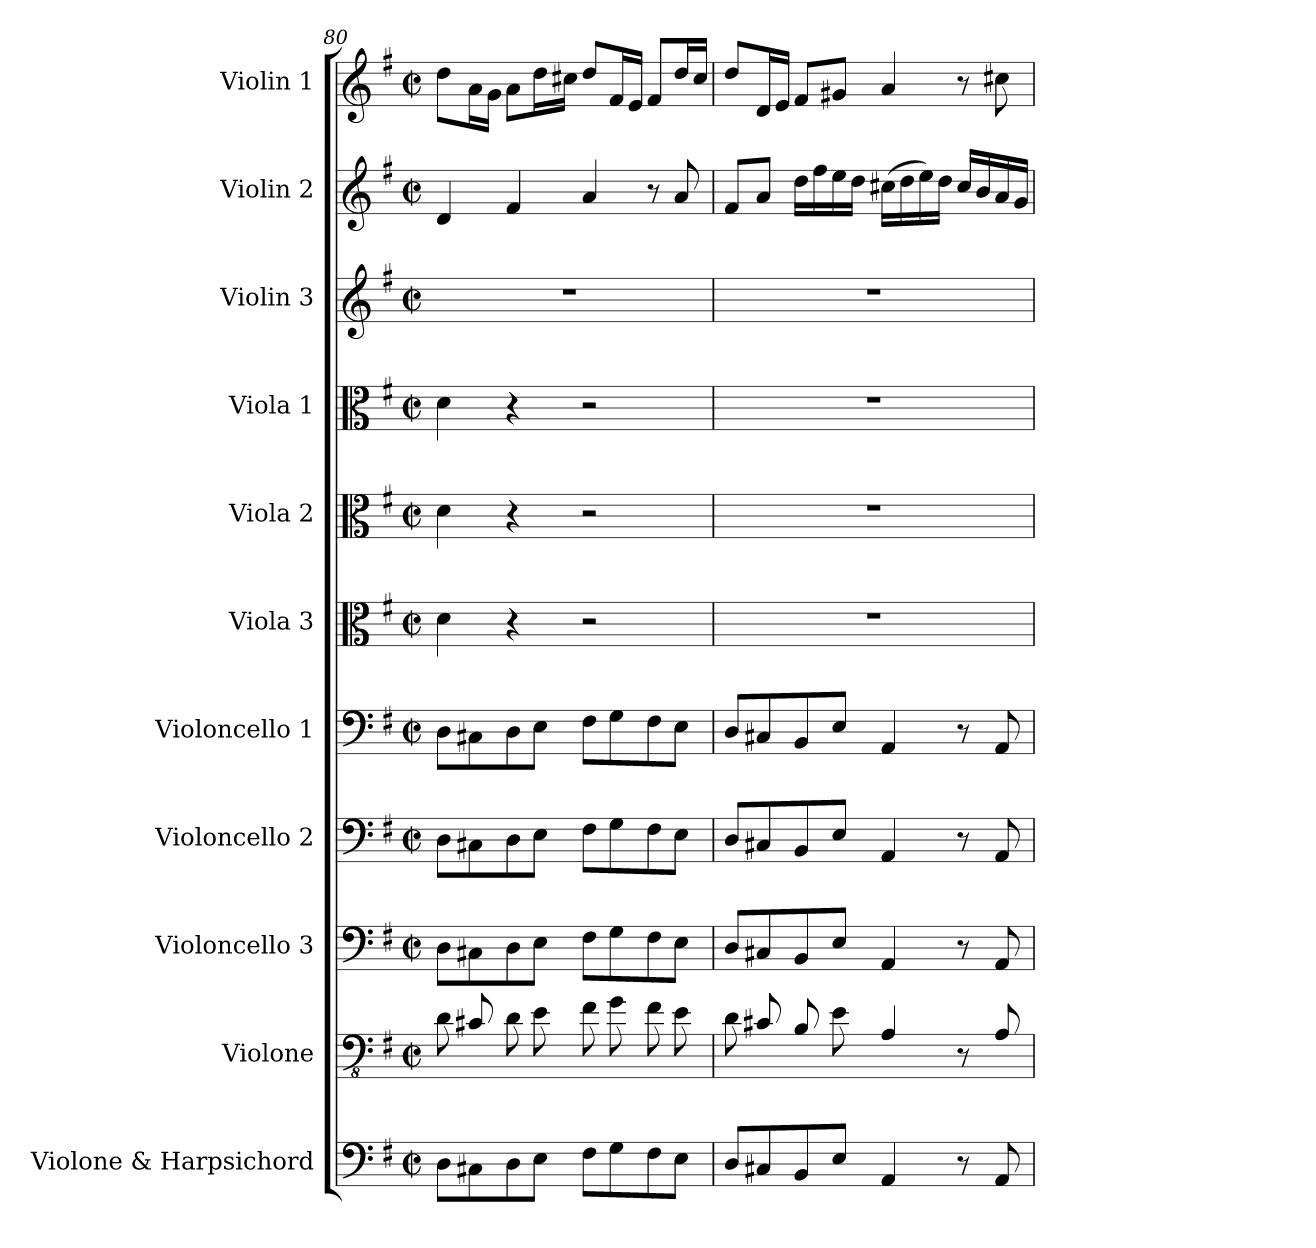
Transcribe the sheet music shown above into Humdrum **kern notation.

**kern	**kern	**kern	**kern	**kern	**kern	**kern	**kern	**kern	**kern	**kern
*part11	*part10	*part9	*part8	*part7	*part6	*part5	*part4	*part3	*part2	*part1
*staff11	*staff10	*staff9	*staff8	*staff7	*staff6	*staff5	*staff4	*staff3	*staff2	*staff1
*I"Violone &amp; Harpsichord	*I"Violone	*I"Violoncello 3	*I"Violoncello 2	*I"Violoncello 1	*I"Viola 3	*I"Viola 2	*I"Viola 1	*I"Violin 3	*I"Violin 2	*I"Violin 1
*I'Vne. &amp; Hch.	*I'Vne.	*I'Vc. 3	*I'Vc. 2	*I'Vc. 1	*I'Vla. 3	*I'Vla. 2	*I'Vla. 1	*I'Vln. 3	*I'Vln. 2	*I'Vln. 1
*clefF4	*clefFv4	*clefF4	*clefF4	*clefF4	*clefC3	*clefC3	*clefC3	*clefG2	*clefG2	*clefG2
*	*ITrd7c12	*	*	*	*	*	*	*	*	*
*k[f#]	*k[f#]	*k[f#]	*k[f#]	*k[f#]	*k[f#]	*k[f#]	*k[f#]	*k[f#]	*k[f#]	*k[f#]
*M4/4	*M4/4	*M4/4	*M4/4	*M4/4	*M4/4	*M4/4	*M4/4	*M4/4	*M4/4	*M4/4
*met(c|)	*met(c|)	*met(c|)	*met(c|)	*met(c|)	*met(c|)	*met(c|)	*met(c|)	*met(c|)	*met(c|)	*met(c|)
=80	=80	=80	=80	=80	=80	=80	=80	=80	=80	=80
8D\L	8DD\	8D\L	8D\L	8D\L	4d\	4d\	4d\	1r	4d/	8dd\L
8C#X\	8CC#X/	8C#X\	8C#X\	8C#X\	.	.	.	.	.	16a\L
.	.	.	.	.	.	.	.	.	.	16g\JJ
8D\	8DD\	8D\	8D\	8D\	4r	4r	4r	.	4f#/	8a\L
8E\J	8EE\	8E\J	8E\J	8E\J	.	.	.	.	.	16dd\L
.	.	.	.	.	.	.	.	.	.	16cc#X\JJ
8F#\L	8FF#\	8F#\L	8F#\L	8F#\L	2r	2r	2r	.	4a/	8dd/L
8G\	8GG\	8G\	8G\	8G\	.	.	.	.	.	16f#/L
.	.	.	.	.	.	.	.	.	.	16e/JJ
8F#\	8FF#\	8F#\	8F#\	8F#\	.	.	.	.	8r	8f#/L
8E\J	8EE\	8E\J	8E\J	8E\J	.	.	.	.	8a/	16dd/L
.	.	.	.	.	.	.	.	.	.	16cc#/JJ
=81	=81	=81	=81	=81	=81	=81	=81	=81	=81	=81
8D/L	8DD\	8D/L	8D/L	8D/L	1r	1r	1r	1r	8f#/L	8dd/L
8C#X/	8CC#X/	8C#X/	8C#X/	8C#X/	.	.	.	.	8a/J	16d/L
.	.	.	.	.	.	.	.	.	.	16e/JJ
8BB/	8BBB/	8BB/	8BB/	8BB/	.	.	.	.	16dd\LL	8f#/L
.	.	.	.	.	.	.	.	.	16ff#\	.
8E/J	8EE\	8E/J	8E/J	8E/J	.	.	.	.	16ee\	8g#X/J
.	.	.	.	.	.	.	.	.	16dd\JJ	.
4AA/	4AAA/	4AA/	4AA/	4AA/	.	.	.	.	(16cc#X\LL	4a/
.	.	.	.	.	.	.	.	.	16dd\	.
.	.	.	.	.	.	.	.	.	16ee\)	.
.	.	.	.	.	.	.	.	.	16dd\JJ	.
8r	8r	8r	8r	8r	.	.	.	.	16cc#/LL	8r
.	.	.	.	.	.	.	.	.	16b/	.
8AA/	8AAA/	8AA/	8AA/	8AA/	.	.	.	.	16a/	8cc#X\
.	.	.	.	.	.	.	.	.	16g/JJ	.
=	=	=	=	=	=	=	=	=	=	=
*-	*-	*-	*-	*-	*-	*-	*-	*-	*-	*-
